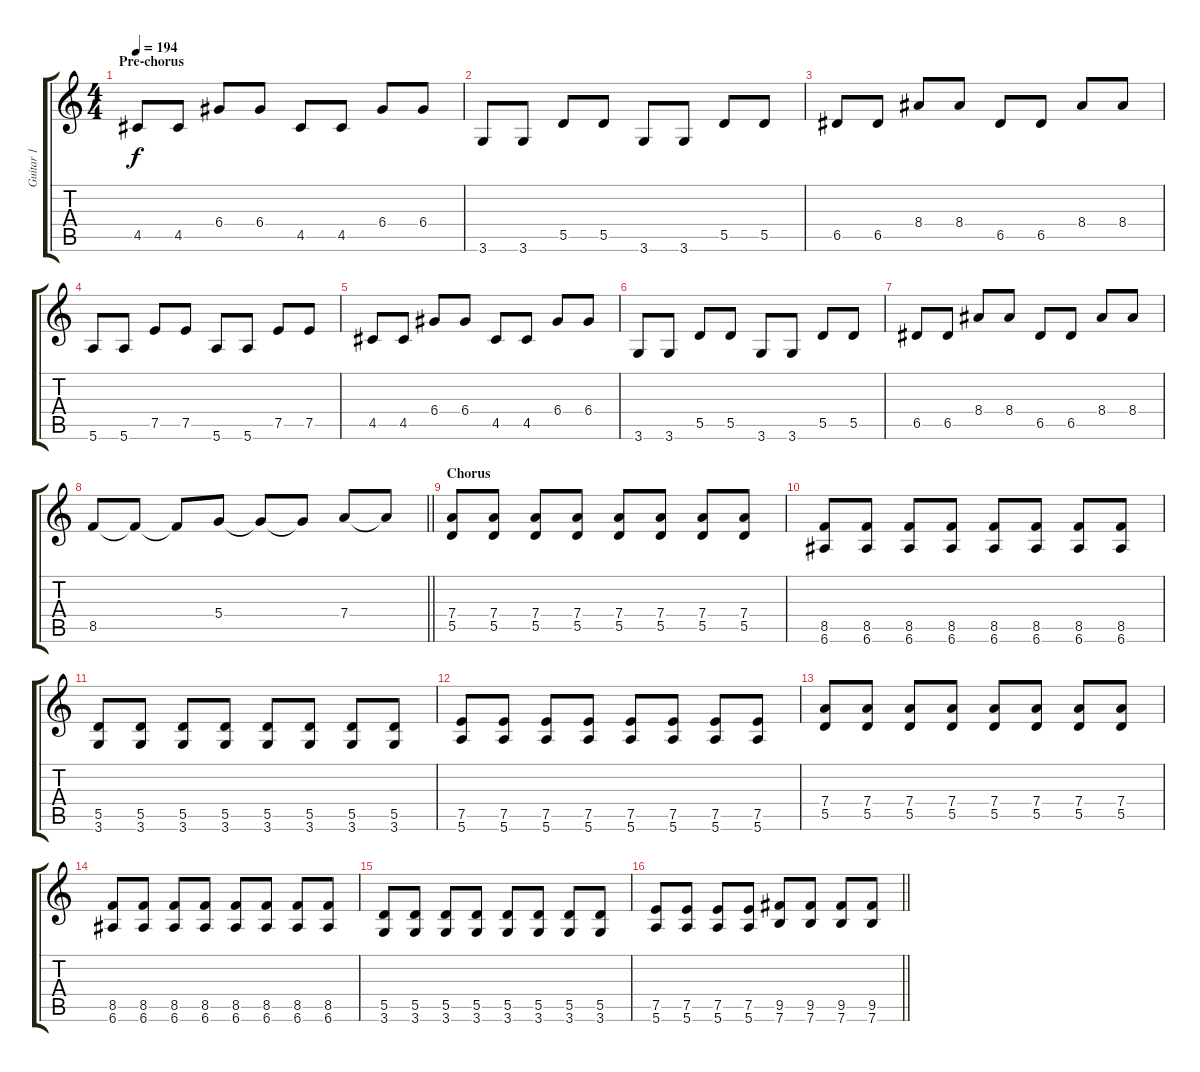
\track ("Guitar 1" "Guitar 1") {instrument distortionguitar}
\staff {score tabs}
\tuning (E4 B3 G3 D3 A2 E2) {hide}
\ts (4 4)
\section ("" "Pre-chorus")
\tempo 194
\clef g2
\ks c
4.5.8{dy f} 4.5.8 6.4.8 6.4.8 4.5.8 4.5.8 6.4.8 6.4.8 |
3.6.8 3.6.8 5.5.8 5.5.8 3.6.8 3.6.8 5.5.8 5.5.8 |
6.5.8 6.5.8 8.4.8 8.4.8 6.5.8 6.5.8 8.4.8 8.4.8 |
5.6.8 5.6.8 7.5.8 7.5.8 5.6.8 5.6.8 7.5.8 7.5.8 |
4.5.8 4.5.8 6.4.8 6.4.8 4.5.8 4.5.8 6.4.8 6.4.8 |
3.6.8 3.6.8 5.5.8 5.5.8 3.6.8 3.6.8 5.5.8 5.5.8 |
6.5.8 6.5.8 8.4.8 8.4.8 6.5.8 6.5.8 8.4.8 8.4.8 |
\barLineRight lightlight
8.5.8 8.5{t}.8 8.5{t}.8 5.4.8 5.4{t}.8 5.4{t}.8 7.4.8 7.4{t}.8 |
\section ("" "Chorus")
(7.4 5.5).8 (7.4 5.5).8 (7.4 5.5).8 (7.4 5.5).8 (7.4 5.5).8 (7.4 5.5).8 (7.4 5.5).8 (7.4 5.5).8 |
(8.5 6.6).8 (8.5 6.6).8 (8.5 6.6).8 (8.5 6.6).8 (8.5 6.6).8 (8.5 6.6).8 (8.5 6.6).8 (8.5 6.6).8 |
(5.5 3.6).8 (5.5 3.6).8 (5.5 3.6).8 (5.5 3.6).8 (5.5 3.6).8 (5.5 3.6).8 (5.5 3.6).8 (5.5 3.6).8 |
(7.5 5.6).8 (7.5 5.6).8 (7.5 5.6).8 (7.5 5.6).8 (7.5 5.6).8 (7.5 5.6).8 (7.5 5.6).8 (7.5 5.6).8 |
(7.4 5.5).8 (7.4 5.5).8 (7.4 5.5).8 (7.4 5.5).8 (7.4 5.5).8 (7.4 5.5).8 (7.4 5.5).8 (7.4 5.5).8 |
(8.5 6.6).8 (8.5 6.6).8 (8.5 6.6).8 (8.5 6.6).8 (8.5 6.6).8 (8.5 6.6).8 (8.5 6.6).8 (8.5 6.6).8 |
(5.5 3.6).8 (5.5 3.6).8 (5.5 3.6).8 (5.5 3.6).8 (5.5 3.6).8 (5.5 3.6).8 (5.5 3.6).8 (5.5 3.6).8 |
\barLineRight lightlight
(7.5 5.6).8 (7.5 5.6).8 (7.5 5.6).8 (7.5 5.6).8 (9.5 7.6).8 (9.5 7.6).8 (9.5 7.6).8 (9.5 7.6).8
